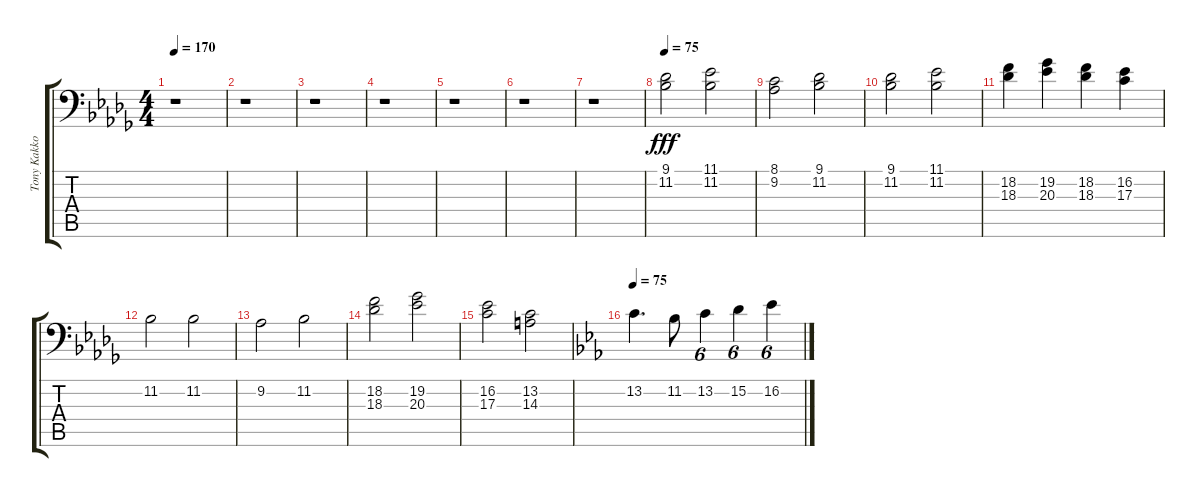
\track ("Tony Kakko (Synth and Keyboard)" "Tony Kakko") {instrument lead8bassandlead}
\staff {score tabs}
\tuning (E3 B2 G2 D2 A1 E1) {hide}
\ts (4 4)
\tempo 170
\clef f4
\ks db
r.1{dy f} |
r.1 |
r.1 |
r.1 |
r.1 |
r.1 |
r.1 |
\tempo 75
(9.1 11.2).2{dy fff instrument pad4choir} (11.1 11.2).2 |
(8.1 9.2).2 (9.1 11.2).2 |
(9.1 11.2).2{instrument pad4choir} (11.1 11.2).2 |
(18.2 18.3).4 (19.2 20.3).4 (18.2 18.3).4 (16.2 17.3).4 |
11.2.2{instrument pad4choir} 11.2.2 |
9.2.2 11.2.2 |
(18.2 18.3).2 (19.2 20.3).2 |
(16.2 17.3).2 (13.2 14.3).2 |
\tempo 75
\ks eb
13.2.4{d} 11.2.8 13.2.4{tu (6 4)} 15.2.4{tu (6 4)} 16.2.4{tu (6 4)}
